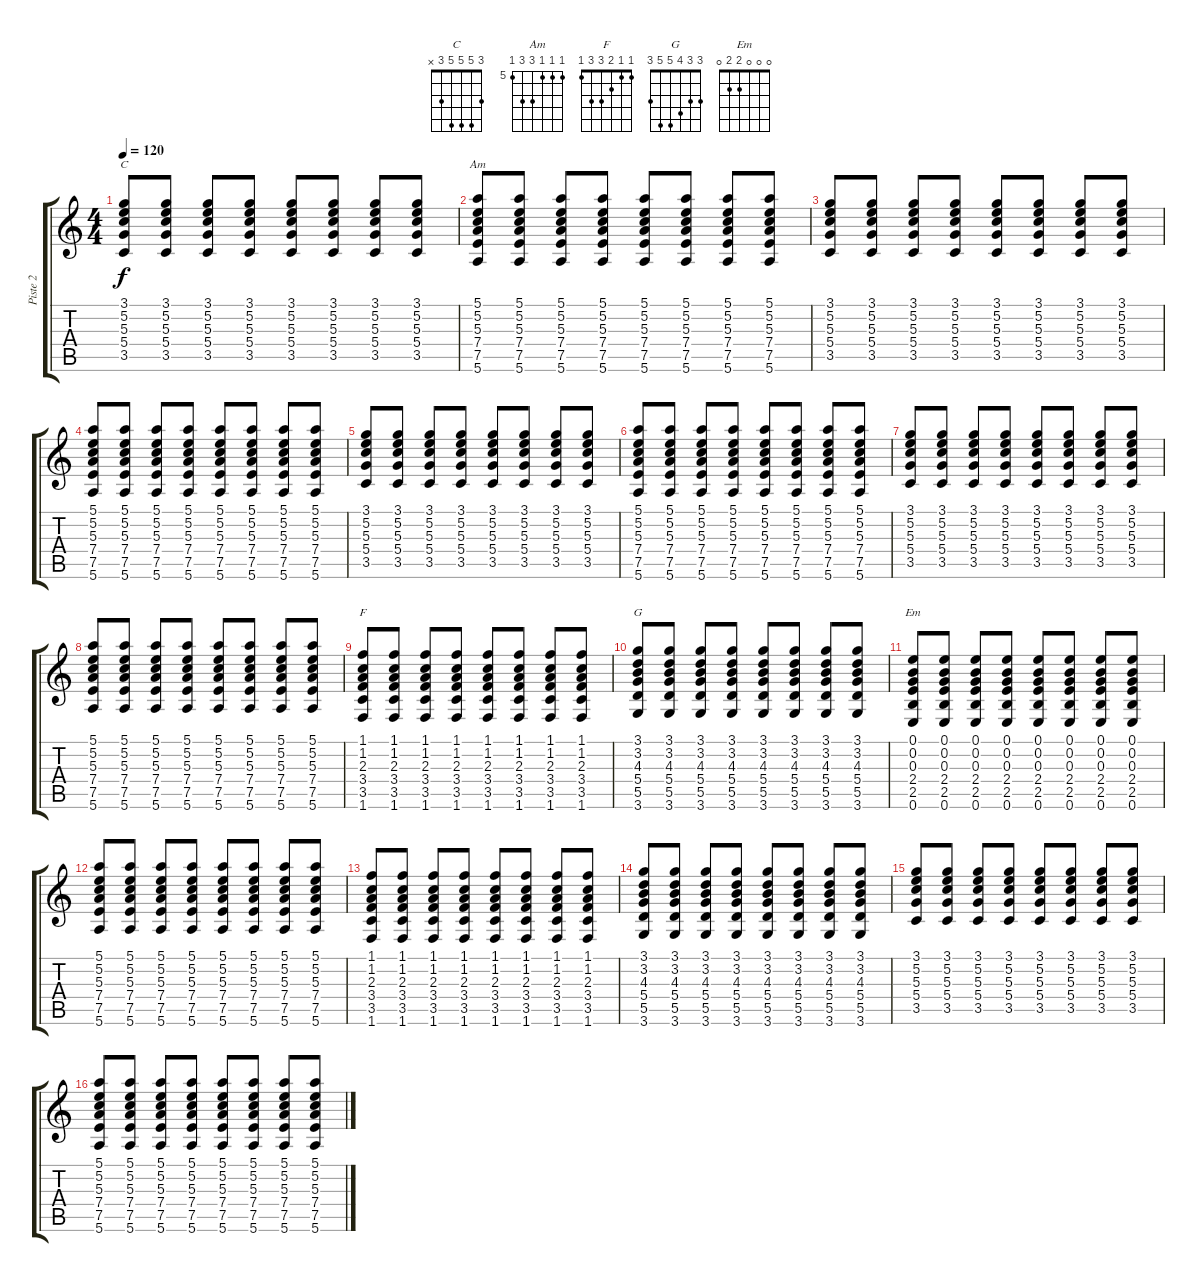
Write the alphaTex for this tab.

\track ("Piste 2" "Piste 2") {instrument distortionguitar}
\staff {score tabs}
\tuning (E4 B3 G3 D3 A2 E2) {hide}
\chord ("C" 3 5 5 5 3 x)
\chord ("Am" 5 5 5 7 7 5) {firstfret 5}
\chord ("F" 1 1 2 3 3 1)
\chord ("G" 3 3 4 5 5 3)
\chord ("Em" 0 0 0 2 2 0)
\ts (4 4)
\tempo 120
\clef g2
\ks c
(3.1 5.2 5.3 5.4 3.5).8{ch "C" dy f} (3.1 5.2 5.3 5.4 3.5).8 (3.1 5.2 5.3 5.4 3.5).8 (3.1 5.2 5.3 5.4 3.5).8 (3.1 5.2 5.3 5.4 3.5).8 (3.1 5.2 5.3 5.4 3.5).8 (3.1 5.2 5.3 5.4 3.5).8 (3.1 5.2 5.3 5.4 3.5).8 |
(5.1 5.2 5.3 7.4 7.5 5.6).8{ch "Am"} (5.1 5.2 5.3 7.4 7.5 5.6).8 (5.1 5.2 5.3 7.4 7.5 5.6).8 (5.1 5.2 5.3 7.4 7.5 5.6).8 (5.1 5.2 5.3 7.4 7.5 5.6).8 (5.1 5.2 5.3 7.4 7.5 5.6).8 (5.1 5.2 5.3 7.4 7.5 5.6).8 (5.1 5.2 5.3 7.4 7.5 5.6).8 |
(3.1 5.2 5.3 5.4 3.5).8 (3.1 5.2 5.3 5.4 3.5).8 (3.1 5.2 5.3 5.4 3.5).8 (3.1 5.2 5.3 5.4 3.5).8 (3.1 5.2 5.3 5.4 3.5).8 (3.1 5.2 5.3 5.4 3.5).8 (3.1 5.2 5.3 5.4 3.5).8 (3.1 5.2 5.3 5.4 3.5).8 |
(5.1 5.2 5.3 7.4 7.5 5.6).8 (5.1 5.2 5.3 7.4 7.5 5.6).8 (5.1 5.2 5.3 7.4 7.5 5.6).8 (5.1 5.2 5.3 7.4 7.5 5.6).8 (5.1 5.2 5.3 7.4 7.5 5.6).8 (5.1 5.2 5.3 7.4 7.5 5.6).8 (5.1 5.2 5.3 7.4 7.5 5.6).8 (5.1 5.2 5.3 7.4 7.5 5.6).8 |
(3.1 5.2 5.3 5.4 3.5).8 (3.1 5.2 5.3 5.4 3.5).8 (3.1 5.2 5.3 5.4 3.5).8 (3.1 5.2 5.3 5.4 3.5).8 (3.1 5.2 5.3 5.4 3.5).8 (3.1 5.2 5.3 5.4 3.5).8 (3.1 5.2 5.3 5.4 3.5).8 (3.1 5.2 5.3 5.4 3.5).8 |
(5.1 5.2 5.3 7.4 7.5 5.6).8 (5.1 5.2 5.3 7.4 7.5 5.6).8 (5.1 5.2 5.3 7.4 7.5 5.6).8 (5.1 5.2 5.3 7.4 7.5 5.6).8 (5.1 5.2 5.3 7.4 7.5 5.6).8 (5.1 5.2 5.3 7.4 7.5 5.6).8 (5.1 5.2 5.3 7.4 7.5 5.6).8 (5.1 5.2 5.3 7.4 7.5 5.6).8 |
(3.1 5.2 5.3 5.4 3.5).8 (3.1 5.2 5.3 5.4 3.5).8 (3.1 5.2 5.3 5.4 3.5).8 (3.1 5.2 5.3 5.4 3.5).8 (3.1 5.2 5.3 5.4 3.5).8 (3.1 5.2 5.3 5.4 3.5).8 (3.1 5.2 5.3 5.4 3.5).8 (3.1 5.2 5.3 5.4 3.5).8 |
(5.1 5.2 5.3 7.4 7.5 5.6).8 (5.1 5.2 5.3 7.4 7.5 5.6).8 (5.1 5.2 5.3 7.4 7.5 5.6).8 (5.1 5.2 5.3 7.4 7.5 5.6).8 (5.1 5.2 5.3 7.4 7.5 5.6).8 (5.1 5.2 5.3 7.4 7.5 5.6).8 (5.1 5.2 5.3 7.4 7.5 5.6).8 (5.1 5.2 5.3 7.4 7.5 5.6).8 |
(1.1 1.2 2.3 3.4 3.5 1.6).8{ch "F"} (1.1 1.2 2.3 3.4 3.5 1.6).8 (1.1 1.2 2.3 3.4 3.5 1.6).8 (1.1 1.2 2.3 3.4 3.5 1.6).8 (1.1 1.2 2.3 3.4 3.5 1.6).8 (1.1 1.2 2.3 3.4 3.5 1.6).8 (1.1 1.2 2.3 3.4 3.5 1.6).8 (1.1 1.2 2.3 3.4 3.5 1.6).8 |
(3.1 3.2 4.3 5.4 5.5 3.6).8{ch "G"} (3.1 3.2 4.3 5.4 5.5 3.6).8 (3.1 3.2 4.3 5.4 5.5 3.6).8 (3.1 3.2 4.3 5.4 5.5 3.6).8 (3.1 3.2 4.3 5.4 5.5 3.6).8 (3.1 3.2 4.3 5.4 5.5 3.6).8 (3.1 3.2 4.3 5.4 5.5 3.6).8 (3.1 3.2 4.3 5.4 5.5 3.6).8 |
(0.1 0.2 0.3 2.4 2.5 0.6).8{ch "Em"} (0.1 0.2 0.3 2.4 2.5 0.6).8 (0.1 0.2 0.3 2.4 2.5 0.6).8 (0.1 0.2 0.3 2.4 2.5 0.6).8 (0.1 0.2 0.3 2.4 2.5 0.6).8 (0.1 0.2 0.3 2.4 2.5 0.6).8 (0.1 0.2 0.3 2.4 2.5 0.6).8 (0.1 0.2 0.3 2.4 2.5 0.6).8 |
(5.1 5.2 5.3 7.4 7.5 5.6).8 (5.1 5.2 5.3 7.4 7.5 5.6).8 (5.1 5.2 5.3 7.4 7.5 5.6).8 (5.1 5.2 5.3 7.4 7.5 5.6).8 (5.1 5.2 5.3 7.4 7.5 5.6).8 (5.1 5.2 5.3 7.4 7.5 5.6).8 (5.1 5.2 5.3 7.4 7.5 5.6).8 (5.1 5.2 5.3 7.4 7.5 5.6).8 |
(1.1 1.2 2.3 3.4 3.5 1.6).8 (1.1 1.2 2.3 3.4 3.5 1.6).8 (1.1 1.2 2.3 3.4 3.5 1.6).8 (1.1 1.2 2.3 3.4 3.5 1.6).8 (1.1 1.2 2.3 3.4 3.5 1.6).8 (1.1 1.2 2.3 3.4 3.5 1.6).8 (1.1 1.2 2.3 3.4 3.5 1.6).8 (1.1 1.2 2.3 3.4 3.5 1.6).8 |
(3.1 3.2 4.3 5.4 5.5 3.6).8 (3.1 3.2 4.3 5.4 5.5 3.6).8 (3.1 3.2 4.3 5.4 5.5 3.6).8 (3.1 3.2 4.3 5.4 5.5 3.6).8 (3.1 3.2 4.3 5.4 5.5 3.6).8 (3.1 3.2 4.3 5.4 5.5 3.6).8 (3.1 3.2 4.3 5.4 5.5 3.6).8 (3.1 3.2 4.3 5.4 5.5 3.6).8 |
(3.1 5.2 5.3 5.4 3.5).8 (3.1 5.2 5.3 5.4 3.5).8 (3.1 5.2 5.3 5.4 3.5).8 (3.1 5.2 5.3 5.4 3.5).8 (3.1 5.2 5.3 5.4 3.5).8 (3.1 5.2 5.3 5.4 3.5).8 (3.1 5.2 5.3 5.4 3.5).8 (3.1 5.2 5.3 5.4 3.5).8 |
(5.1 5.2 5.3 7.4 7.5 5.6).8 (5.1 5.2 5.3 7.4 7.5 5.6).8 (5.1 5.2 5.3 7.4 7.5 5.6).8 (5.1 5.2 5.3 7.4 7.5 5.6).8 (5.1 5.2 5.3 7.4 7.5 5.6).8 (5.1 5.2 5.3 7.4 7.5 5.6).8 (5.1 5.2 5.3 7.4 7.5 5.6).8 (5.1 5.2 5.3 7.4 7.5 5.6).8
